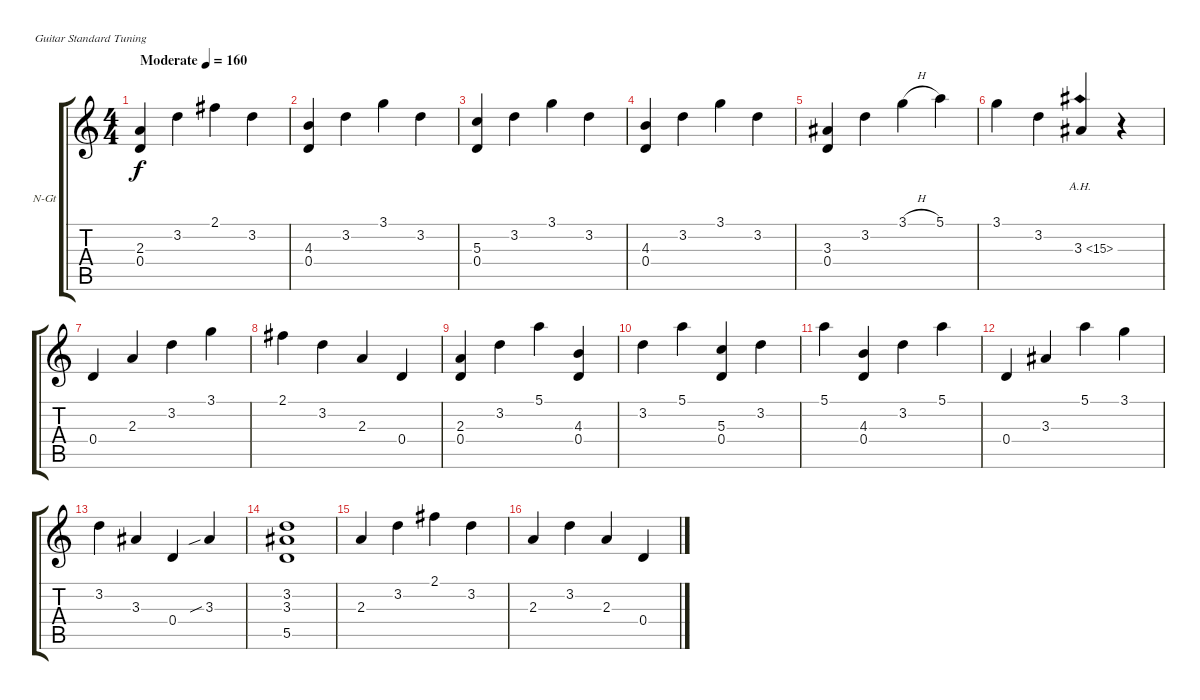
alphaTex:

\bracketExtendMode groupsimilarinstruments
\firstSystemTrackNameOrientation horizontal
\otherSystemsTrackNameOrientation horizontal
\track ("Äîðîæêà 1" "N-Gt") {instrument acousticgrandpiano}
\staff {score tabs}
\tuning (E4 B3 G3 D3 A2 E2)
\displaytranspose 12
\ts (4 4)
\beaming (8 2 2 2 2)
\tempo (160 "Moderate")
\clef g2
\ks c
(2.3 0.4).4{dy f instrument acousticgrandpiano} 3.2.4 2.1.4 3.2.4 |
(4.3 0.4).4 3.2.4 3.1.4 3.2.4 |
(5.3 0.4).4 3.2.4 3.1.4 3.2.4 |
(4.3 0.4).4 3.2.4 3.1.4 3.2.4 |
(3.3 0.4).4 3.2.4 3.1{h}.4 5.1.4 |
3.1.4 3.2.4 3.3{ah 12}.4 r.4 |
0.4.4 2.3.4 3.2.4 3.1.4 |
2.1.4 3.2.4 2.3.4 0.4.4 |
(2.3 0.4).4 3.2.4 5.1.4 (4.3 0.4).4 |
3.2.4 5.1.4 (5.3 0.4).4 3.2.4 |
5.1.4 (4.3 0.4).4 3.2.4 5.1.4 |
0.4.4 3.3.4 5.1.4 3.1.4 |
3.2.4 3.3.4 0.4.4 3.3{sib}.4 |
(3.2 3.3 5.5).1 |
2.3.4 3.2.4 2.1.4 3.2.4 |
2.3.4 3.2.4 2.3.4 0.4.4
